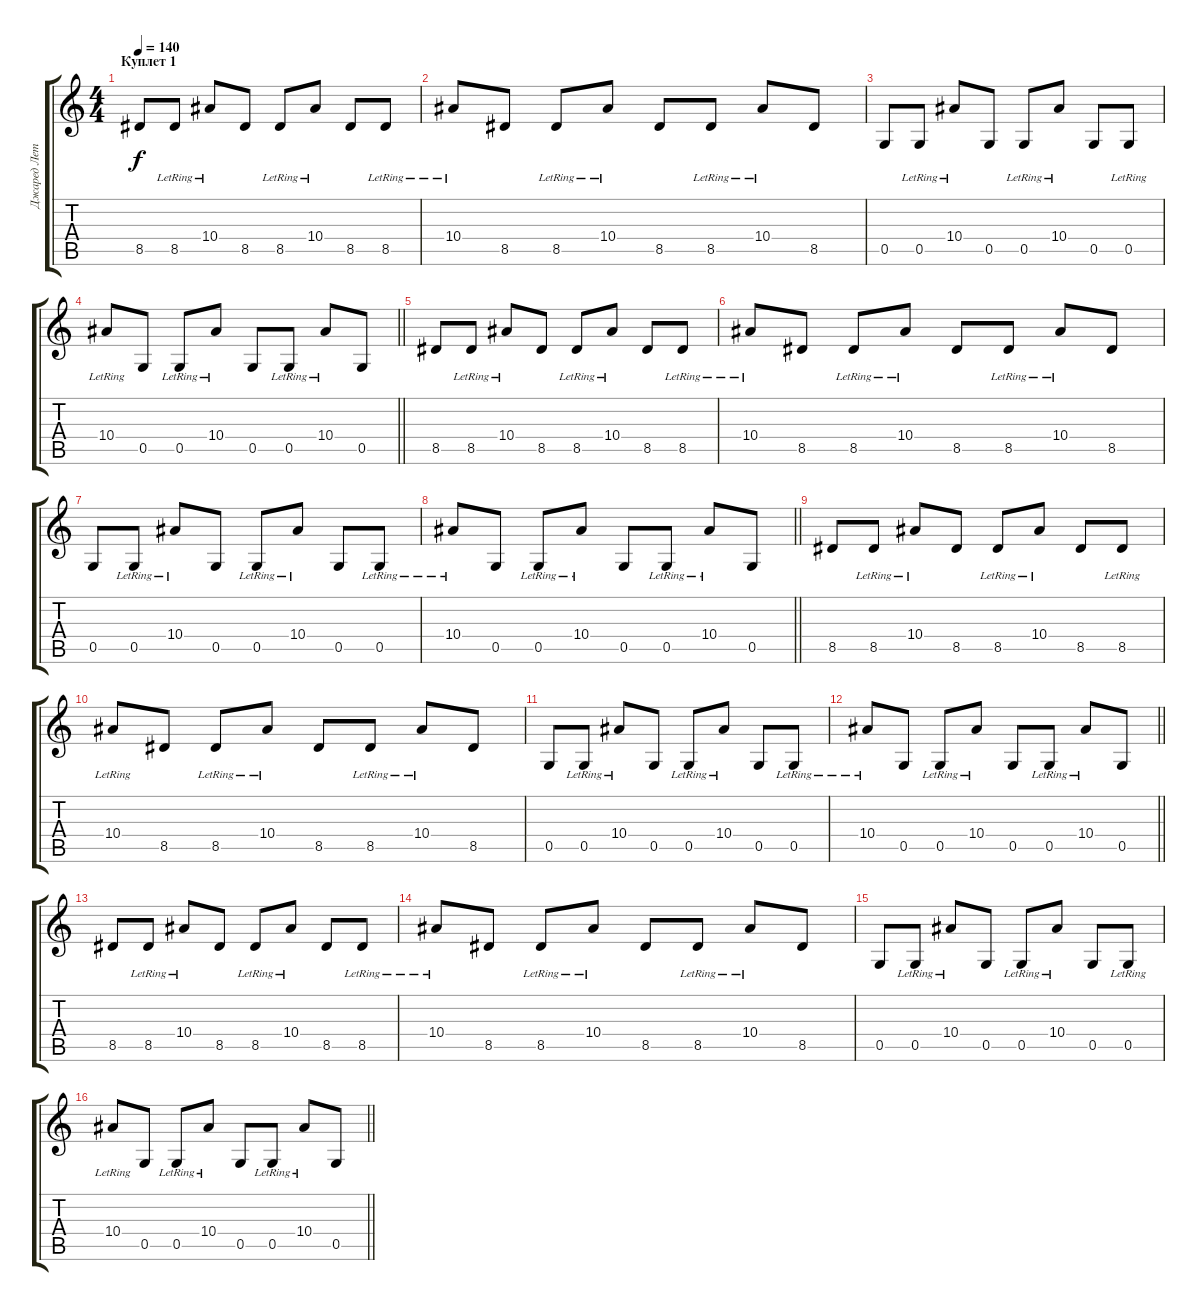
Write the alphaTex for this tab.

\track ("Джаред Лето" "Джаред Лет") {instrument electricguitarclean}
\staff {score tabs}
\tuning (D4 A3 F3 C3 G2 D2) {hide}
\ts (4 4)
\section ("" "Куплет 1")
\tempo 140
\clef g2
\ks c
8.5.8{dy f} 8.5{lr}.8 10.4{lr}.8 8.5.8 8.5{lr}.8 10.4{lr}.8 8.5.8 8.5{lr}.8 |
10.4{lr}.8 8.5.8 8.5{lr}.8 10.4{lr}.8 8.5.8 8.5{lr}.8 10.4{lr}.8 8.5.8 |
0.5.8 0.5{lr}.8 10.4{lr}.8 0.5.8 0.5{lr}.8 10.4{lr}.8 0.5.8 0.5{lr}.8 |
\barLineRight lightlight
10.4{lr}.8 0.5.8 0.5{lr}.8 10.4{lr}.8 0.5.8 0.5{lr}.8 10.4{lr}.8 0.5.8 |
8.5.8 8.5{lr}.8 10.4{lr}.8 8.5.8 8.5{lr}.8 10.4{lr}.8 8.5.8 8.5{lr}.8 |
10.4{lr}.8 8.5.8 8.5{lr}.8 10.4{lr}.8 8.5.8 8.5{lr}.8 10.4{lr}.8 8.5.8 |
0.5.8 0.5{lr}.8 10.4{lr}.8 0.5.8 0.5{lr}.8 10.4{lr}.8 0.5.8 0.5{lr}.8 |
\barLineRight lightlight
10.4{lr}.8 0.5.8 0.5{lr}.8 10.4{lr}.8 0.5.8 0.5{lr}.8 10.4{lr}.8 0.5.8 |
8.5.8 8.5{lr}.8 10.4{lr}.8 8.5.8 8.5{lr}.8 10.4{lr}.8 8.5.8 8.5{lr}.8 |
10.4{lr}.8 8.5.8 8.5{lr}.8 10.4{lr}.8 8.5.8 8.5{lr}.8 10.4{lr}.8 8.5.8 |
0.5.8 0.5{lr}.8 10.4{lr}.8 0.5.8 0.5{lr}.8 10.4{lr}.8 0.5.8 0.5{lr}.8 |
\barLineRight lightlight
10.4{lr}.8 0.5.8 0.5{lr}.8 10.4{lr}.8 0.5.8 0.5{lr}.8 10.4{lr}.8 0.5.8 |
8.5.8 8.5{lr}.8 10.4{lr}.8 8.5.8 8.5{lr}.8 10.4{lr}.8 8.5.8 8.5{lr}.8 |
10.4{lr}.8 8.5.8 8.5{lr}.8 10.4{lr}.8 8.5.8 8.5{lr}.8 10.4{lr}.8 8.5.8 |
0.5.8 0.5{lr}.8 10.4{lr}.8 0.5.8 0.5{lr}.8 10.4{lr}.8 0.5.8 0.5{lr}.8 |
\barLineRight lightlight
10.4{lr}.8 0.5.8 0.5{lr}.8 10.4{lr}.8 0.5.8 0.5{lr}.8 10.4{lr}.8 0.5.8
